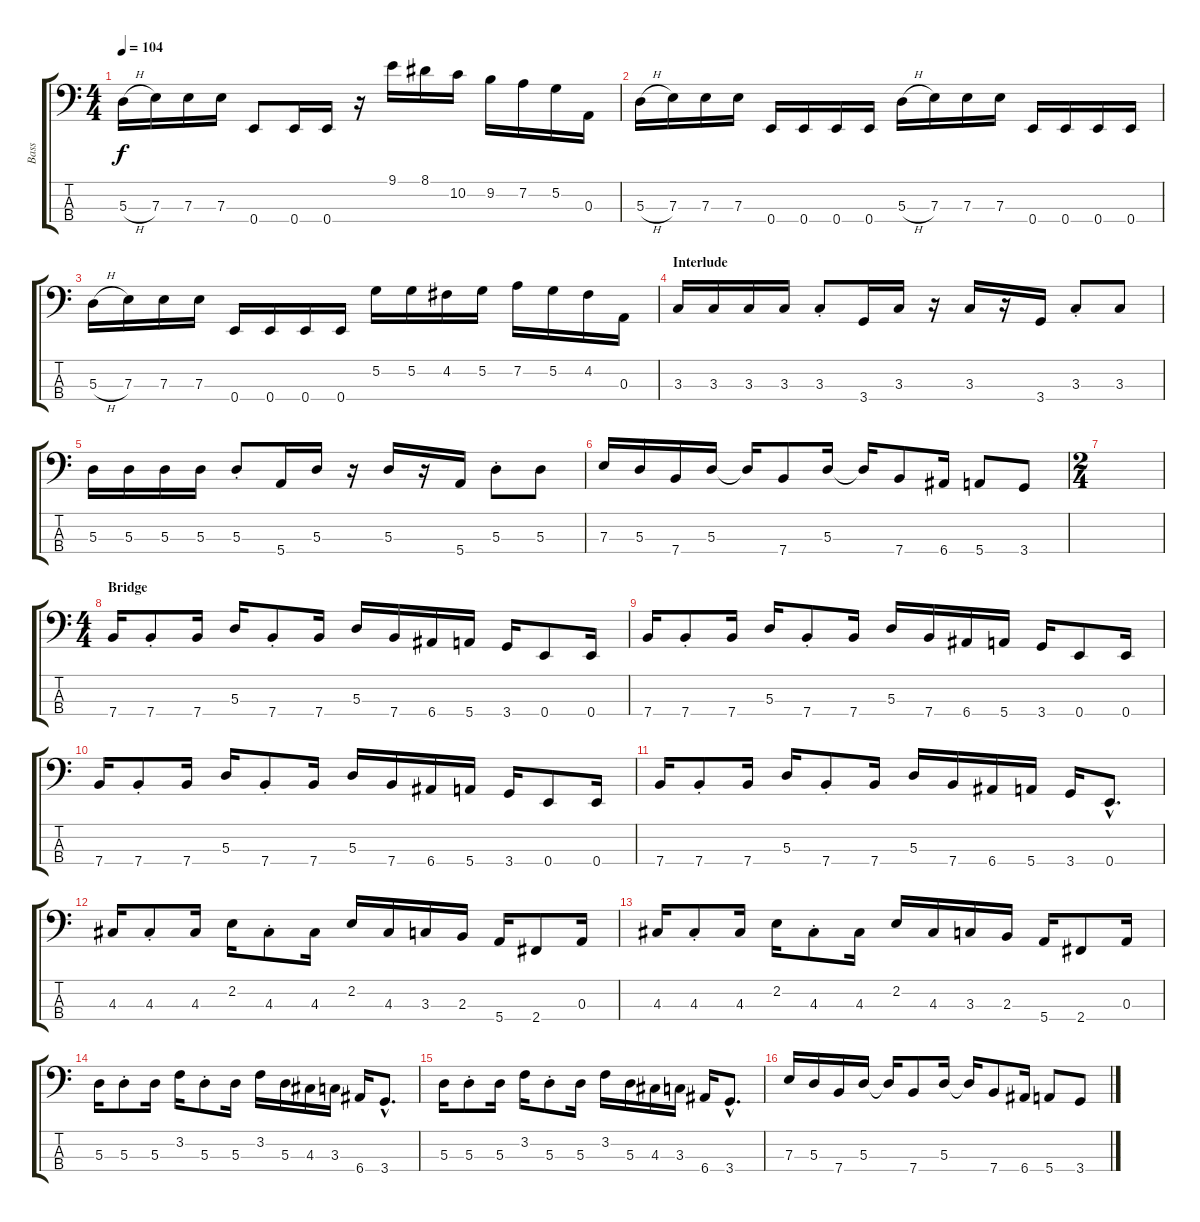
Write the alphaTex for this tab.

\track ("Bass" "Bass") {instrument electricbassfinger}
\staff {score tabs}
\tuning (G2 D2 A1 E1) {hide}
\ts (4 4)
\tempo 104
\clef f4
\ks c
5.3{h}.16{dy f} 7.3.16 7.3.16 7.3.16 0.4.8 0.4.16 0.4.16 r.16 9.1.16 8.1.16 10.2.16 9.2.16 7.2.16 5.2.16 0.3.16 |
5.3{h}.16 7.3.16 7.3.16 7.3.16 0.4.16 0.4.16 0.4.16 0.4.16 5.3{h}.16 7.3.16 7.3.16 7.3.16 0.4.16 0.4.16 0.4.16 0.4.16 |
5.3{h}.16 7.3.16 7.3.16 7.3.16 0.4.16 0.4.16 0.4.16 0.4.16 5.2.16 5.2.16 4.2.16 5.2.16 7.2.16 5.2.16 4.2.16 0.3.16 |
\section ("" "Interlude")
3.3.16 3.3.16 3.3.16 3.3.16 3.3{st}.8 3.4.16 3.3.16 r.16 3.3.16 r.16 3.4.16 3.3{st}.8 3.3.8 |
5.3.16 5.3.16 5.3.16 5.3.16 5.3{st}.8 5.4.16 5.3.16 r.16 5.3.16 r.16 5.4.16 5.3{st}.8 5.3.8 |
7.3.16 5.3.16 7.4.16 5.3.16 5.3{t}.16 7.4.8 5.3.16 5.3{t}.16 7.4.8 6.4.16 5.4.8 3.4.8 |
\ts (2 4)
|
\ts (4 4)
\section ("" "Bridge")
7.4.16 7.4{st}.8 7.4.16 5.3.16 7.4{st}.8 7.4.16 5.3.16 7.4.16 6.4.16 5.4.16 3.4.16 0.4.8 0.4.16 |
7.4.16 7.4{st}.8 7.4.16 5.3.16 7.4{st}.8 7.4.16 5.3.16 7.4.16 6.4.16 5.4.16 3.4.16 0.4.8 0.4.16 |
7.4.16 7.4{st}.8 7.4.16 5.3.16 7.4{st}.8 7.4.16 5.3.16 7.4.16 6.4.16 5.4.16 3.4.16 0.4.8 0.4.16 |
7.4.16 7.4{st}.8 7.4.16 5.3.16 7.4{st}.8 7.4.16 5.3.16 7.4.16 6.4.16 5.4.16 3.4.16 0.4{hac}.8{d} |
4.3.16 4.3{st}.8 4.3.16 2.2.16 4.3{st}.8 4.3.16 2.2.16 4.3.16 3.3.16 2.3.16 5.4.16 2.4.8 0.3.16 |
4.3.16 4.3{st}.8 4.3.16 2.2.16 4.3{st}.8 4.3.16 2.2.16 4.3.16 3.3.16 2.3.16 5.4.16 2.4.8 0.3.16 |
5.3.16 5.3{st}.8 5.3.16 3.2.16 5.3{st}.8 5.3.16 3.2.16 5.3.16 4.3.16 3.3.16 6.4.16 3.4{hac}.8{d} |
5.3.16 5.3{st}.8 5.3.16 3.2.16 5.3{st}.8 5.3.16 3.2.16 5.3.16 4.3.16 3.3.16 6.4.16 3.4{hac}.8{d} |
7.3.16 5.3.16 7.4.16 5.3.16 5.3{t}.16 7.4.8 5.3.16 5.3{t}.16 7.4.8 6.4.16 5.4.8 3.4.8
